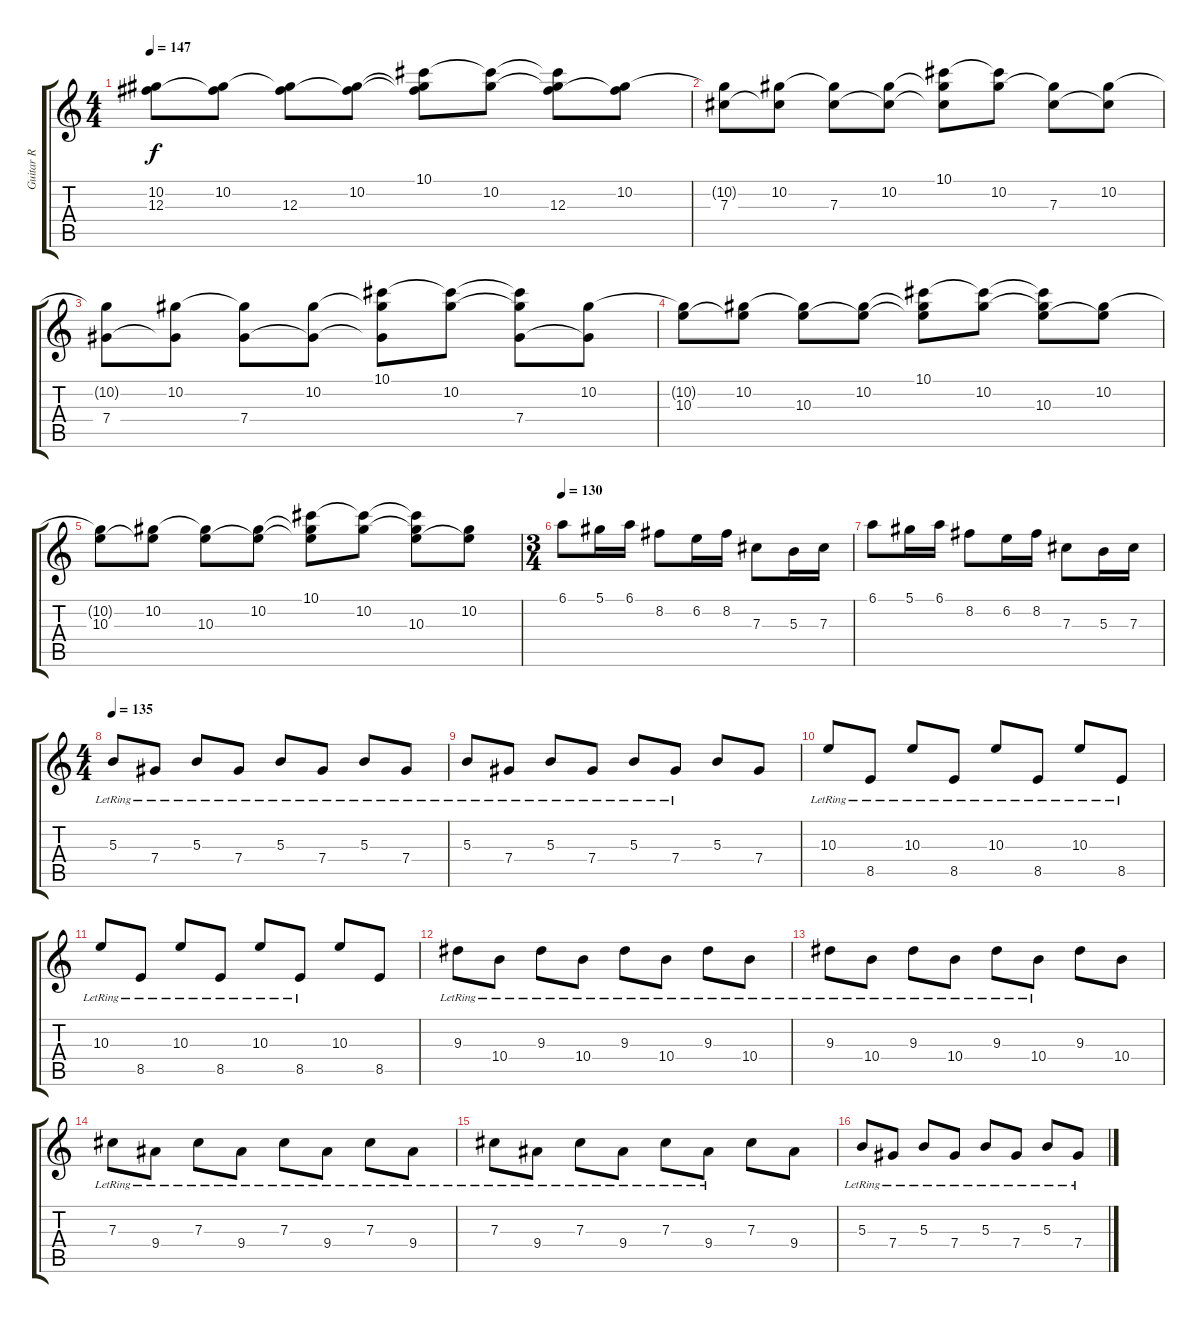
\track ("Guitar R" "Guitar R") {instrument distortionguitar}
\staff {score tabs}
\tuning (Eb4 Bb3 Gb3 Db3 Ab2 Db2) {hide}
\ts (4 4)
\tempo 147
\clef g2
\ks c
(10.2{t} 12.3).8{dy f} (10.2 12.3{t}).8 (10.2{t} 12.3).8 (10.2 12.3{t}).8 (10.1 10.2{t} 12.3{t}).8 (10.1{t} 10.2).8 (10.1{t} 10.2{t} 12.3).8 (10.2 12.3{t}).8 |
(10.2{t} 7.3).8 (10.2 7.3{t}).8 (10.2{t} 7.3).8 (10.2 7.3{t}).8 (10.1 10.2{t} 7.3{t}).8 (10.1{t} 10.2).8 (10.2{t} 7.3).8 (10.2 7.3{t}).8 |
(10.2{t} 7.4).8 (10.2 7.4{t}).8 (10.2{t} 7.4).8 (10.2 7.4{t}).8 (10.1 10.2{t} 7.4{t}).8 (10.1{t} 10.2).8 (10.1{t} 10.2{t} 7.4).8 (10.2 7.4{t}).8 |
(10.2{t} 10.3).8 (10.2 10.3{t}).8 (10.2{t} 10.3).8 (10.2 10.3{t}).8 (10.1 10.2{t} 10.3{t}).8 (10.1{t} 10.2).8 (10.1{t} 10.2{t} 10.3).8 (10.2 10.3{t}).8 |
(10.2{t} 10.3).8 (10.2 10.3{t}).8 (10.2{t} 10.3).8 (10.2 10.3{t}).8 (10.1 10.2{t} 10.3{t}).8 (10.1{t} 10.2).8 (10.1{t} 10.2{t} 10.3).8 (10.2 10.3{t}).8 |
\ts (3 4)
\tempo 130
6.1.8{instrument electricguitarjazz} 5.1.16 6.1.16 8.2.8 6.2.16 8.2.16 7.3.8 5.3.16 7.3.16 |
6.1.8 5.1.16 6.1.16 8.2.8 6.2.16 8.2.16 7.3.8 5.3.16 7.3.16 |
\ts (4 4)
\tempo 135
5.3{lr}.8{instrument distortionguitar} 7.4{lr}.8 5.3{lr}.8 7.4{lr}.8 5.3{lr}.8 7.4{lr}.8 5.3{lr}.8 7.4{lr}.8 |
5.3{lr}.8 7.4{lr}.8 5.3{lr}.8 7.4{lr}.8 5.3{lr}.8 7.4{lr}.8 5.3.8 7.4.8 |
10.3{lr}.8 8.5{lr}.8 10.3{lr}.8 8.5{lr}.8 10.3{lr}.8 8.5{lr}.8 10.3{lr}.8 8.5{lr}.8 |
10.3{lr}.8 8.5{lr}.8 10.3{lr}.8 8.5{lr}.8 10.3{lr}.8 8.5{lr}.8 10.3.8 8.5.8 |
9.3{lr}.8 10.4{lr}.8 9.3{lr}.8 10.4{lr}.8 9.3{lr}.8 10.4{lr}.8 9.3{lr}.8 10.4{lr}.8 |
9.3{lr}.8 10.4{lr}.8 9.3{lr}.8 10.4{lr}.8 9.3{lr}.8 10.4{lr}.8 9.3.8 10.4.8 |
7.3{lr}.8 9.4{lr}.8 7.3{lr}.8 9.4{lr}.8 7.3{lr}.8 9.4{lr}.8 7.3{lr}.8 9.4{lr}.8 |
7.3{lr}.8 9.4{lr}.8 7.3{lr}.8 9.4{lr}.8 7.3{lr}.8 9.4{lr}.8 7.3.8 9.4.8 |
5.3{lr}.8 7.4{lr}.8 5.3{lr}.8 7.4{lr}.8 5.3{lr}.8 7.4{lr}.8 5.3{lr}.8 7.4{lr}.8
